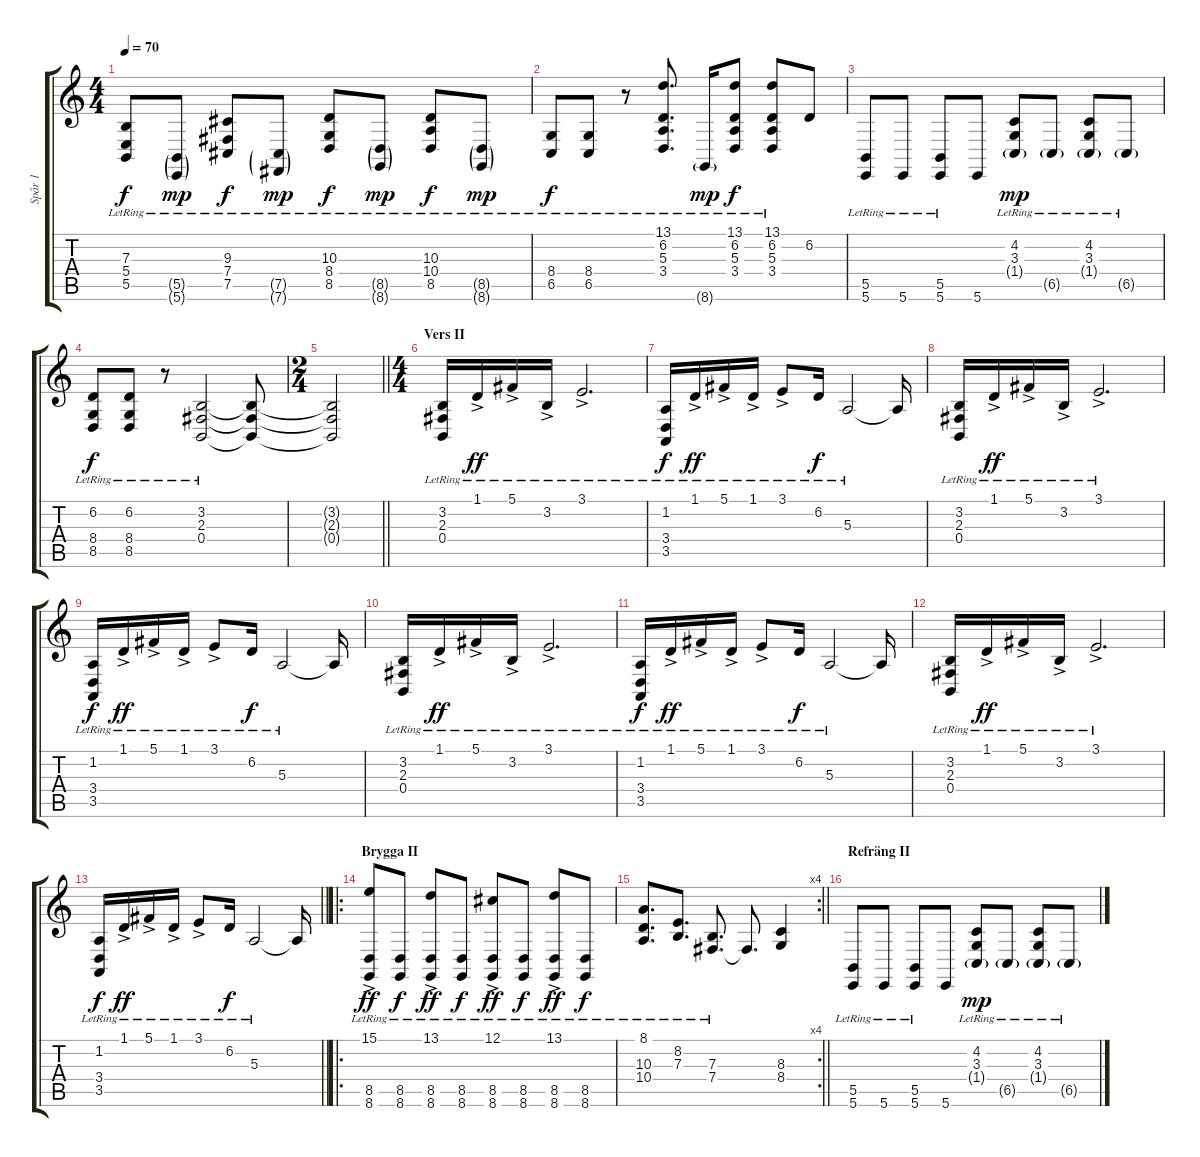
\track ("Spår 1" "Spår 1") {instrument acousticgrandpiano}
\staff {score tabs}
\tuning (Db4 Ab3 E3 B2 Gb2 B1) {hide}
\ts (4 4)
\tempo 70
\clef g2
\ks c
(7.3{lr} 5.4{lr} 5.5{lr}).8{dy f} (5.5{g lr} 5.6{g lr}).8{dy mp} (9.3{lr} 7.4{lr} 7.5{lr}).8{dy f} (7.5{g lr} 7.6{g lr}).8{dy mp} (10.3{lr} 8.4{lr} 8.5{lr}).8{dy f} (8.5{g lr} 8.6{g lr}).8{dy mp} (10.3{lr} 10.4{lr} 8.5{lr}).8{dy f} (8.5{g lr} 8.6{g lr}).8{dy mp} |
(8.4{lr} 6.5).8{dy f} (8.4{lr} 6.5).8 r.8 (13.1{lr} 6.2{lr} 5.3{lr} 3.4{lr}).8{d} 8.6{g lr}.16{dy mp} (13.1{lr} 6.2{lr} 5.3{lr} 3.4{lr}).8{dy f} (13.1{lr} 6.2{lr} 5.3{lr} 3.4{lr}).8 6.2.8 |
(5.5{lr} 5.6{lr}).8 5.6{lr}.8 (5.5{lr} 5.6{lr}).8 5.6.8 (4.2{lr} 3.3{lr} 1.4{g lr}).8{dy mp} 6.5{g lr}.8 (4.2{lr} 3.3{lr} 1.4{g lr}).8 6.5{g lr}.8 |
(6.2{lr} 8.4{lr} 8.5{lr}).8{dy f} (6.2{lr} 8.4{lr} 8.5{lr}).8 r.8 (3.2{lr} 2.3{lr} 0.4{lr}).2 (3.2{t} 2.3{t} 0.4{t}).8 |
\ts (2 4)
\barLineRight lightlight
(3.2{t} 2.3{t} 0.4{t}).2 |
\ts (4 4)
\section ("" "Vers II")
(3.2{lr} 2.3{lr} 0.4{lr}).16 1.1{ac lr}.16{dy ff} 5.1{ac lr}.16 3.2{ac lr}.16 3.1{ac lr}.2{d} |
(1.2{lr} 3.4{lr} 3.5{lr}).16{dy f} 1.1{ac lr}.16{dy ff} 5.1{ac lr}.16 1.1{ac lr}.16 3.1{ac lr}.8 6.2{lr}.16{dy f} 5.3{lr}.2 5.3{t}.16 |
(3.2{lr} 2.3{lr} 0.4{lr}).16 1.1{ac lr}.16{dy ff} 5.1{ac lr}.16 3.2{ac lr}.16 3.1{ac lr}.2{d} |
(1.2{lr} 3.4{lr} 3.5{lr}).16{dy f} 1.1{ac lr}.16{dy ff} 5.1{ac lr}.16 1.1{ac lr}.16 3.1{ac lr}.8 6.2{lr}.16{dy f} 5.3{lr}.2 5.3{t}.16 |
(3.2{lr} 2.3{lr} 0.4{lr}).16 1.1{ac lr}.16{dy ff} 5.1{ac lr}.16 3.2{ac lr}.16 3.1{ac lr}.2{d} |
(1.2{lr} 3.4{lr} 3.5{lr}).16{dy f} 1.1{ac lr}.16{dy ff} 5.1{ac lr}.16 1.1{ac lr}.16 3.1{ac lr}.8 6.2{lr}.16{dy f} 5.3{lr}.2 5.3{t}.16 |
(3.2{lr} 2.3{lr} 0.4{lr}).16 1.1{ac lr}.16{dy ff} 5.1{ac lr}.16 3.2{ac lr}.16 3.1{ac lr}.2{d} |
\barLineRight lightlight
(1.2{lr} 3.4{lr} 3.5{lr}).16{dy f} 1.1{ac lr}.16{dy ff} 5.1{ac lr}.16 1.1{ac lr}.16 3.1{ac lr}.8 6.2{lr}.16{dy f} 5.3{lr}.2 5.3{t}.16 |
\ro
\section ("" "Brygga II")
(15.1{ac lr} 8.5{lr} 8.6{lr}).8{dy ff} (8.5{lr} 8.6{lr}).8{dy f} (13.1{ac lr} 8.5{lr} 8.6{lr}).8{dy ff} (8.5{lr} 8.6{lr}).8{dy f} (12.1{ac lr} 8.5{lr} 8.6{lr}).8{dy ff} (8.5{lr} 8.6{lr}).8{dy f} (13.1{ac lr} 8.5{lr} 8.6{lr}).8{dy ff} (8.5{lr} 8.6{lr}).8{dy f} |
\rc 4
\barLineRight lightlight
(8.1{lr} 10.3{lr} 10.4{lr}).8{d} (8.2{lr} 7.3{lr}).8{d} (7.3{lr} 7.4{lr}).8{d} 7.4{t}.8{d} (8.3 8.4).4 |
\section ("" "Refräng II")
(5.5{lr} 5.6{lr}).8 5.6{lr}.8 (5.5{lr} 5.6{lr}).8 5.6.8 (4.2{lr} 3.3{lr} 1.4{g}).8{dy mp} 6.5{g lr}.8 (4.2{lr} 3.3{lr} 1.4{g lr}).8 6.5{g lr}.8
